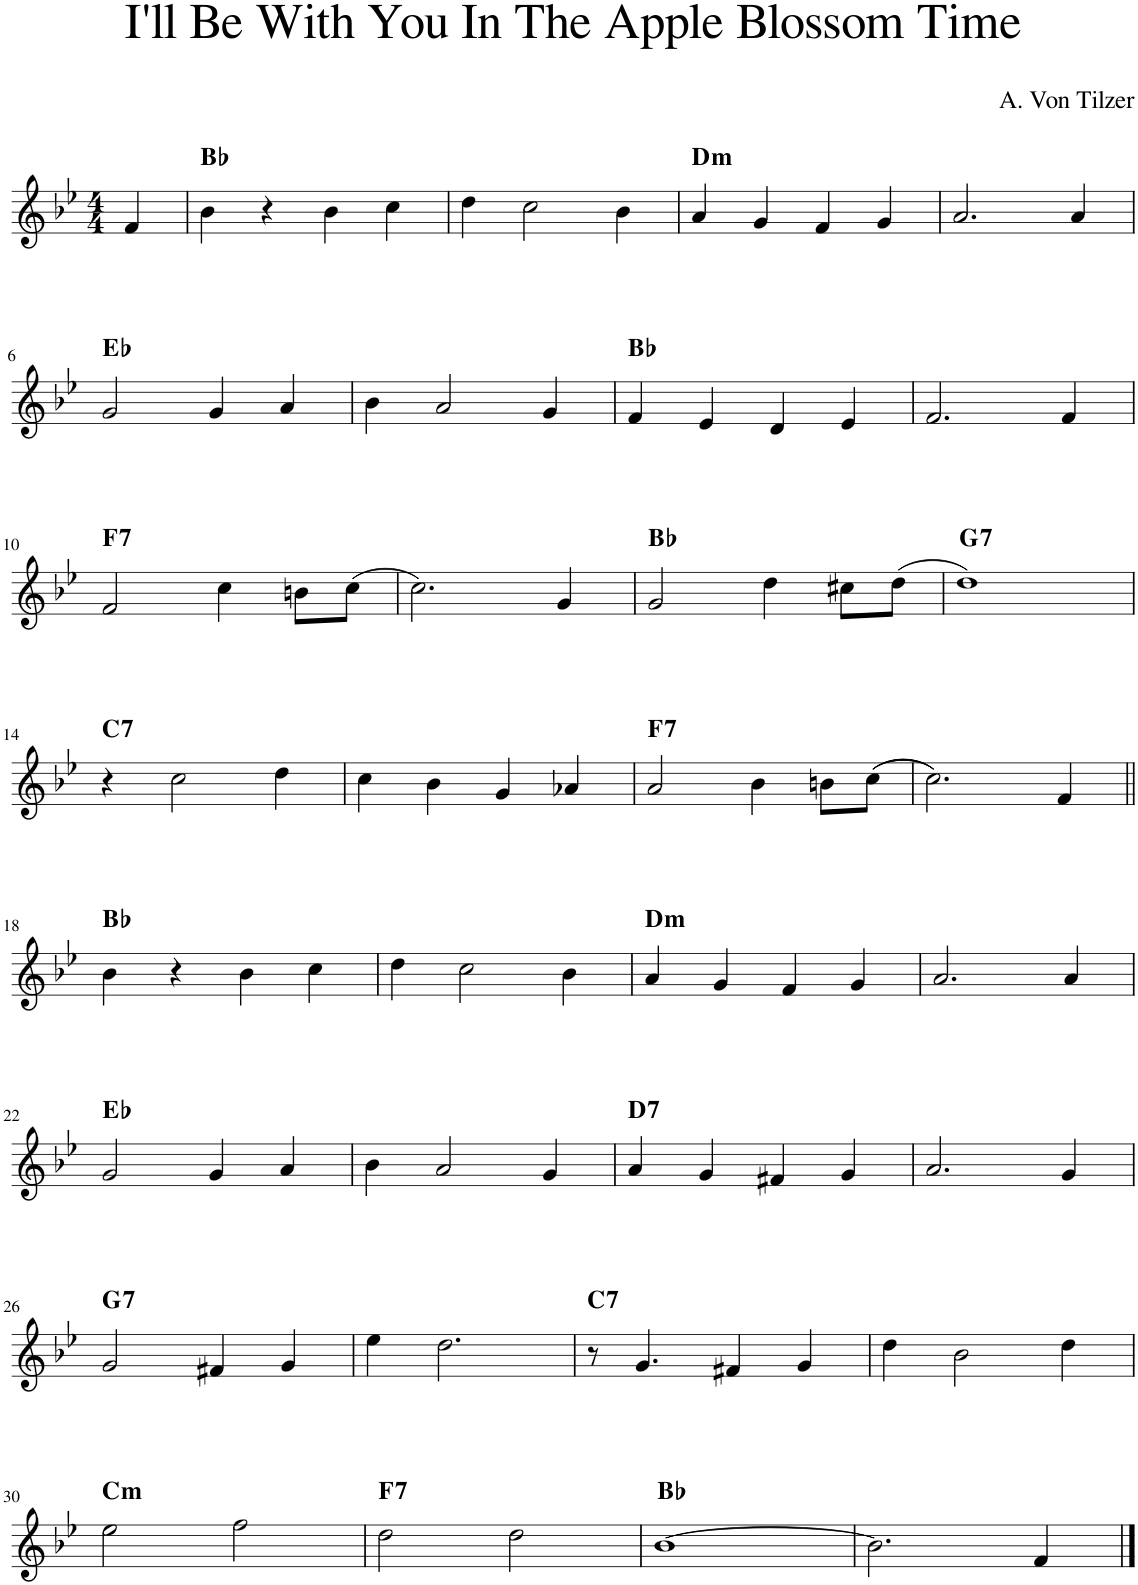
**kern	**harte
*part1	*part1
*staff1	*
*I"Piano	*
*I'Pno.	*
*clefG2	*
*k[b-e-]	*
*M4/4	*
=1	=1
4f/	.
=2	=2
4b-\	Bb:maj
4r	.
4b-\	.
4cc\	.
=3	=3
4dd\	.
2cc\	.
4b-\	.
=4	=4
!	!LO:H:kt=m
4a/	D:min
4g/	.
4f/	.
4g/	.
=5	=5
2.a/	.
4a/	.
!!LO:LB:g=z
=6	=6
2g/	Eb:maj
4g/	.
4a/	.
=7	=7
4b-\	.
2a/	.
4g/	.
=8	=8
4f/	Bb:maj
4e-/	.
4d/	.
4e-/	.
=9	=9
2.f/	.
4f/	.
!!LO:LB:g=z
=10	=10
!	!LO:H:kt=7
2f/	F:7
4cc\	.
8bn\L	.
(8cc\J	.
=11	=11
2.cc\)	.
4g/	.
=12	=12
2g/	Bb:maj
4dd\	.
8cc#X\L	.
(8dd\J	.
=13	=13
!	!LO:H:kt=7
1dd)	G:7
!!LO:LB:g=z
=14	=14
!	!LO:H:kt=7
4r	C:7
2cc\	.
4dd\	.
=15	=15
4cc\	.
4b-\	.
4g/	.
4a-X/	.
=16	=16
!	!LO:H:kt=7
2a/	F:7
4b-\	.
8bn\L	.
((8cc\J	.
=17	=17
2.cc\))	.
4f/	.
!!LO:LB:g=z
=18||	=18||
4b-\	Bb:maj
4r	.
4b-\	.
4cc\	.
=19	=19
4dd\	.
2cc\	.
4b-\	.
=20	=20
!	!LO:H:kt=m
4a/	D:min
4g/	.
4f/	.
4g/	.
=21	=21
2.a/	.
4a/	.
!!LO:LB:g=z
=22	=22
2g/	Eb:maj
4g/	.
4a/	.
=23	=23
4b-\	.
2a/	.
4g/	.
=24	=24
!	!LO:H:kt=7
4a/	D:7
4g/	.
4f#X/	.
4g/	.
=25	=25
2.a/	.
4g/	.
!!LO:LB:g=z
=26	=26
!	!LO:H:kt=7
2g/	G:7
4f#X/	.
4g/	.
=27	=27
4ee-\	.
2.dd\	.
=28	=28
!	!LO:H:kt=7
8r	C:7
4.g/	.
4f#X/	.
4g/	.
=29	=29
4dd\	.
2b-\	.
4dd\	.
!!LO:LB:g=z
=30	=30
!	!LO:H:kt=m
2ee-\	C:min
2ff\	.
=31	=31
!	!LO:H:kt=7
2dd\	F:7
2dd\	.
=32	=32
[1b-	Bb:maj
=33	=33
2.b-\]	.
4f/	.
==	==
*-	*-
